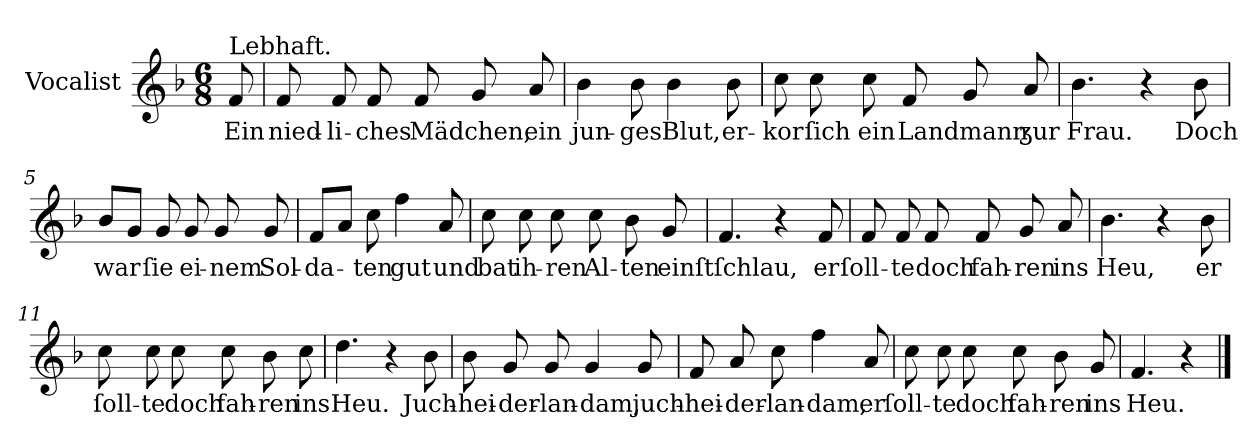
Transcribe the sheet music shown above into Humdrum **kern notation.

**kern	**text
*part1	*part1
*staff1	*staff1
*I"Vocalist	*
*clefG2	*
*k[b-]	*
*F:	*
*M6/8	*
=	=
!LO:TX:a:t=Lebhaft.	!
8f	Ein
=1	=1
8f	nied-
8f	-li-
8f	-ches
8f	Mädchen,
8g	.
8a	ein
=2	=2
4b-	jun-
8b-	-ges
4b-	Blut,
8b-	er-
=3	=3
8cc	-kor
8cc	ſich
8cc	ein
8f	Landmann
8g	.
8a	ʒur
=4	=4
4.b-	Frau.
4r	.
8b-	Doch
=5	=5
8b-L	war
8gJ	.
8g	ſie
8g	ei-
8g	-nem
8g	Sol-
=6	=6
8fL	-da-
8aJ	.
8cc	-ten
4ff	gut
8a	und
=7	=7
8cc	bat
8cc	ih-
8cc	-ren
8cc	Al-
8b-	-ten
8g	einſt
=8	=8
4.f	ſchlau,
4r	.
8f	er
=9	=9
8f	ſoll-
8f	-te
8f	doch
8f	fah-
8g	-ren
8a	ins
=10	=10
4.b-	Heu,
4r	.
8b-	er
=11	=11
8cc	ſoll-
8cc	-te
8cc	doch
8cc	fah-
8b-	-ren
8cc	ins
=12	=12
4.dd	Heu.
4r	.
8b-	Juch-
=13	=13
8b-	-hei-
8g	der-
8g	-lan-
4g	-dam,
8g	juch-
=14	=14
8f	-hei-
8a	-der-
8cc	-lan-
4ff	-dam,
8a	er
=15	=15
8cc	ſoll-
8cc	-te
8cc	doch
8cc	fah-
8b-	-ren
8g	ins
=16	=16
4.f	Heu.
4r	.
==	==
*-	*-
